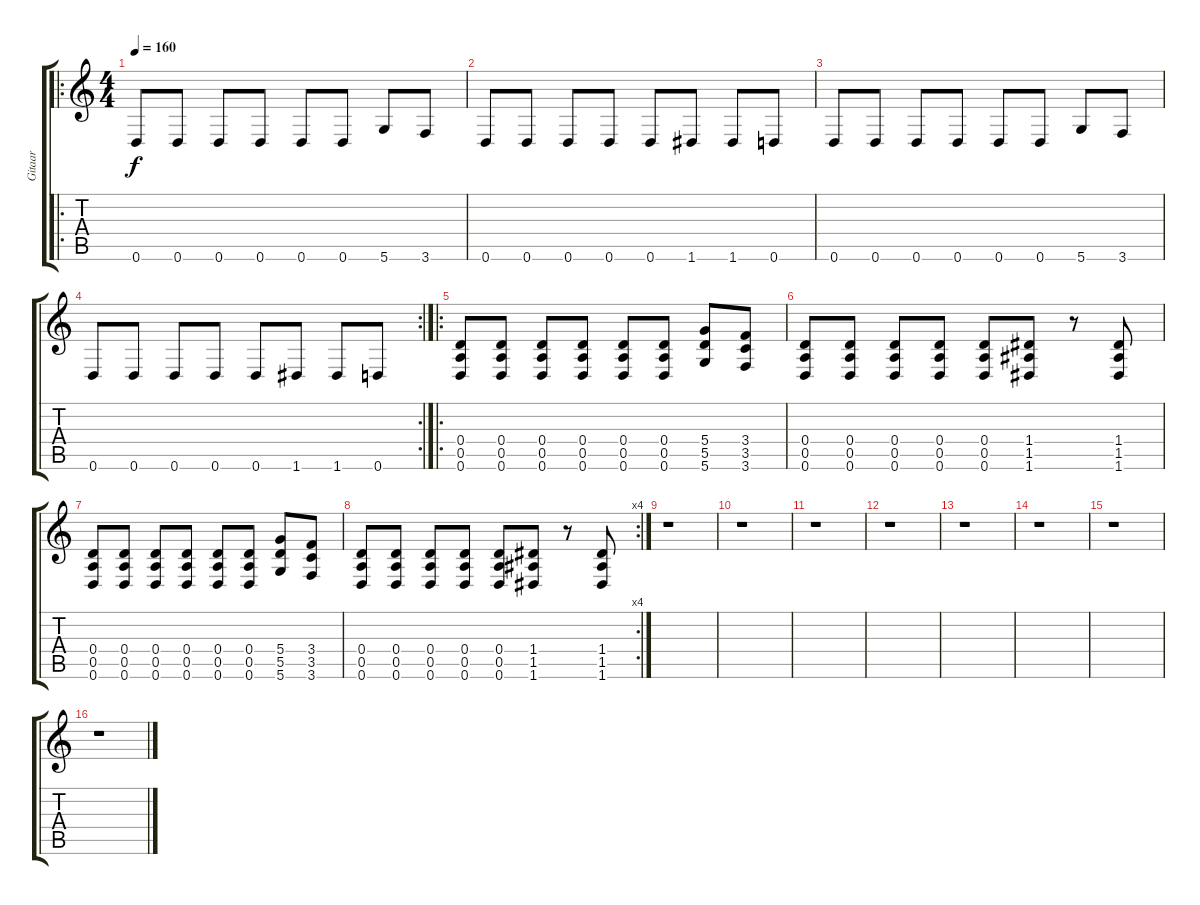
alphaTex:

\track ("Gitaar" "Gitaar") {instrument distortionguitar}
\staff {score tabs}
\tuning (E4 B3 G3 D3 A2 D2) {hide}
\ro
\ts (4 4)
\tempo 160
\clef g2
\ks c
0.6.8{dy f instrument distortionguitar} 0.6.8 0.6.8 0.6.8 0.6.8 0.6.8 5.6.8 3.6.8 |
0.6.8 0.6.8 0.6.8 0.6.8 0.6.8 1.6.8 1.6.8 0.6.8 |
0.6.8 0.6.8 0.6.8 0.6.8 0.6.8 0.6.8 5.6.8 3.6.8 |
\rc 2
0.6.8 0.6.8 0.6.8 0.6.8 0.6.8 1.6.8 1.6.8 0.6.8 |
\ro
(0.4 0.5 0.6).8 (0.4 0.5 0.6).8 (0.4 0.5 0.6).8 (0.4 0.5 0.6).8 (0.4 0.5 0.6).8 (0.4 0.5 0.6).8 (5.4 5.5 5.6).8 (3.4 3.5 3.6).8 |
(0.4 0.5 0.6).8 (0.4 0.5 0.6).8 (0.4 0.5 0.6).8 (0.4 0.5 0.6).8 (0.4 0.5 0.6).8 (1.4 1.5 1.6).8 r.8 (1.4 1.5 1.6).8 |
(0.4 0.5 0.6).8 (0.4 0.5 0.6).8 (0.4 0.5 0.6).8 (0.4 0.5 0.6).8 (0.4 0.5 0.6).8 (0.4 0.5 0.6).8 (5.4 5.5 5.6).8 (3.4 3.5 3.6).8 |
\rc 4
(0.4 0.5 0.6).8 (0.4 0.5 0.6).8 (0.4 0.5 0.6).8 (0.4 0.5 0.6).8 (0.4 0.5 0.6).8 (1.4 1.5 1.6).8 r.8 (1.4 1.5 1.6).8 |
r.1 |
r.1 |
r.1 |
r.1 |
r.1 |
r.1 |
r.1 |
r.1
